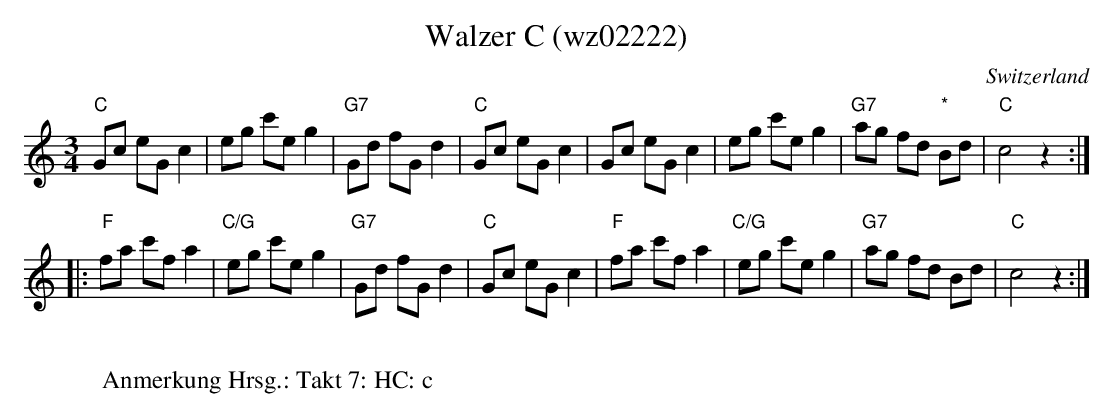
X:1
T:Walzer C (wz02222)
O:Switzerland
M:3/4
L:1/8
K:C major
"C"Gc eGc2 | eg c'eg2 | "G7"Gd fGd2 | "C"Gc eG c2 | Gc eGc2 |  eg c'eg2 | "G7"ag fd "*"Bd | "C"c4z2 :|
|: "F"fa c'fa2 | "C/G"eg c'e g2 | "G7"Gd fG d2 | "C"Gc eGc2 | "F"fa c'fa2 | "C/G"eg c'eg2 | "G7"ag fd Bd | "C"c4z2 :|
W:
W:Anmerkung Hrsg.: Takt 7: HC: c
